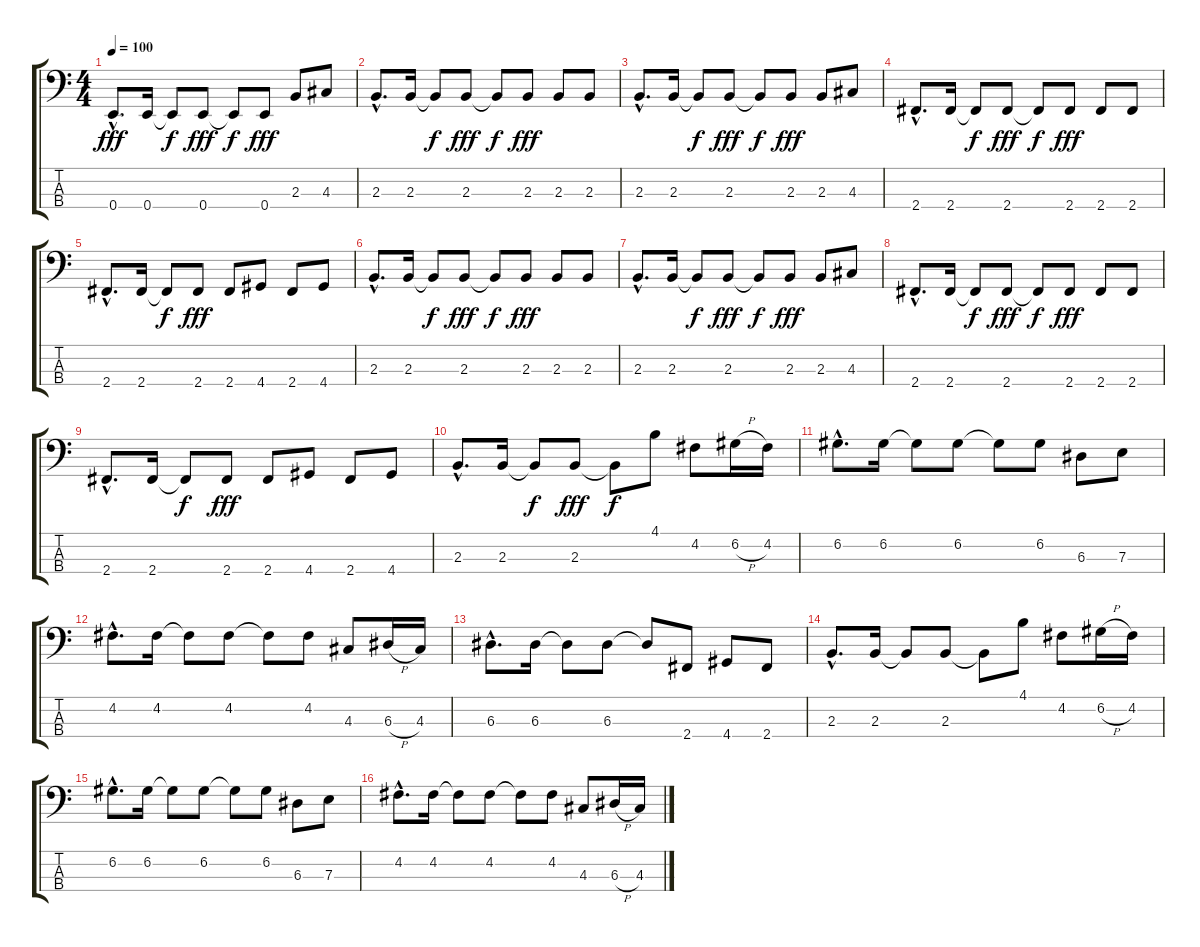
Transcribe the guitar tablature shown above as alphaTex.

\track "" {instrument electricbassfinger}
\staff {score tabs}
\tuning (G2 D2 A1 E1) {hide}
\ts (4 4)
\tempo 100
\clef f4
\ks c
0.4{hac}.8{d dy fff} 0.4.16 0.4{t}.8{dy f} 0.4.8{dy fff} 0.4{t}.8{dy f} 0.4.8{dy fff} 2.3.8 4.3.8 |
2.3{hac}.8{d} 2.3.16 2.3{t}.8{dy f} 2.3.8{dy fff} 2.3{t}.8{dy f} 2.3.8{dy fff} 2.3.8 2.3.8 |
2.3{hac}.8{d} 2.3.16 2.3{t}.8{dy f} 2.3.8{dy fff} 2.3{t}.8{dy f} 2.3.8{dy fff} 2.3.8 4.3.8 |
2.4{hac}.8{d} 2.4.16 2.4{t}.8{dy f} 2.4.8{dy fff} 2.4{t}.8{dy f} 2.4.8{dy fff} 2.4.8 2.4.8 |
2.4{hac}.8{d} 2.4.16 2.4{t}.8{dy f} 2.4.8{dy fff} 2.4.8 4.4.8 2.4.8 4.4.8 |
2.3{hac}.8{d} 2.3.16 2.3{t}.8{dy f} 2.3.8{dy fff} 2.3{t}.8{dy f} 2.3.8{dy fff} 2.3.8 2.3.8 |
2.3{hac}.8{d} 2.3.16 2.3{t}.8{dy f} 2.3.8{dy fff} 2.3{t}.8{dy f} 2.3.8{dy fff} 2.3.8 4.3.8 |
2.4{hac}.8{d} 2.4.16 2.4{t}.8{dy f} 2.4.8{dy fff} 2.4{t}.8{dy f} 2.4.8{dy fff} 2.4.8 2.4.8 |
2.4{hac}.8{d} 2.4.16 2.4{t}.8{dy f} 2.4.8{dy fff} 2.4.8 4.4.8 2.4.8 4.4.8 |
2.3{hac}.8{d} 2.3.16 2.3{t}.8{dy f} 2.3.8{dy fff} 2.3{t}.8{dy f} 4.1.8 4.2.8 6.2{h}.16 4.2.16 |
6.2{hac}.8{d} 6.2.16 6.2{t}.8 6.2.8 6.2{t}.8 6.2.8 6.3.8 7.3.8 |
4.2{hac}.8{d} 4.2.16 4.2{t}.8 4.2.8 4.2{t}.8 4.2.8 4.3.8 6.3{h}.16 4.3.16 |
6.3{hac}.8{d} 6.3.16 6.3{t}.8 6.3.8 6.3{t}.8 2.4.8 4.4.8 2.4.8 |
2.3{hac}.8{d} 2.3.16 2.3{t}.8 2.3.8 2.3{t}.8 4.1.8 4.2.8 6.2{h}.16 4.2.16 |
6.2{hac}.8{d} 6.2.16 6.2{t}.8 6.2.8 6.2{t}.8 6.2.8 6.3.8 7.3.8 |
4.2{hac}.8{d} 4.2.16 4.2{t}.8 4.2.8 4.2{t}.8 4.2.8 4.3.8 6.3{h}.16 4.3.16
